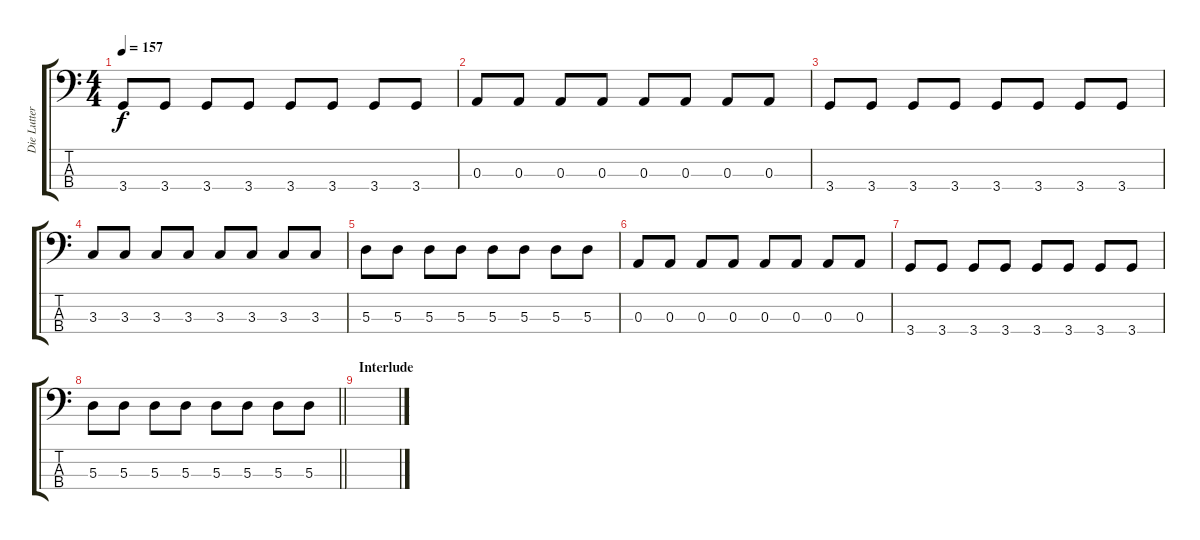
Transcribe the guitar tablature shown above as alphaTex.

\track ("Die Lutter" "Die Lutter") {instrument electricbasspick}
\staff {score tabs}
\tuning (G2 D2 A1 E1) {hide}
\ts (4 4)
\tempo 157
\clef f4
\ks c
3.4.8{dy f} 3.4.8 3.4.8 3.4.8 3.4.8 3.4.8 3.4.8 3.4.8 |
0.3.8 0.3.8 0.3.8 0.3.8 0.3.8 0.3.8 0.3.8 0.3.8 |
3.4.8 3.4.8 3.4.8 3.4.8 3.4.8 3.4.8 3.4.8 3.4.8 |
3.3.8 3.3.8 3.3.8 3.3.8 3.3.8 3.3.8 3.3.8 3.3.8 |
5.3.8 5.3.8 5.3.8 5.3.8 5.3.8 5.3.8 5.3.8 5.3.8 |
0.3.8 0.3.8 0.3.8 0.3.8 0.3.8 0.3.8 0.3.8 0.3.8 |
3.4.8 3.4.8 3.4.8 3.4.8 3.4.8 3.4.8 3.4.8 3.4.8 |
\barLineRight lightlight
5.3.8 5.3.8 5.3.8 5.3.8 5.3.8 5.3.8 5.3.8 5.3.8 |
\section ("" "Interlude")
